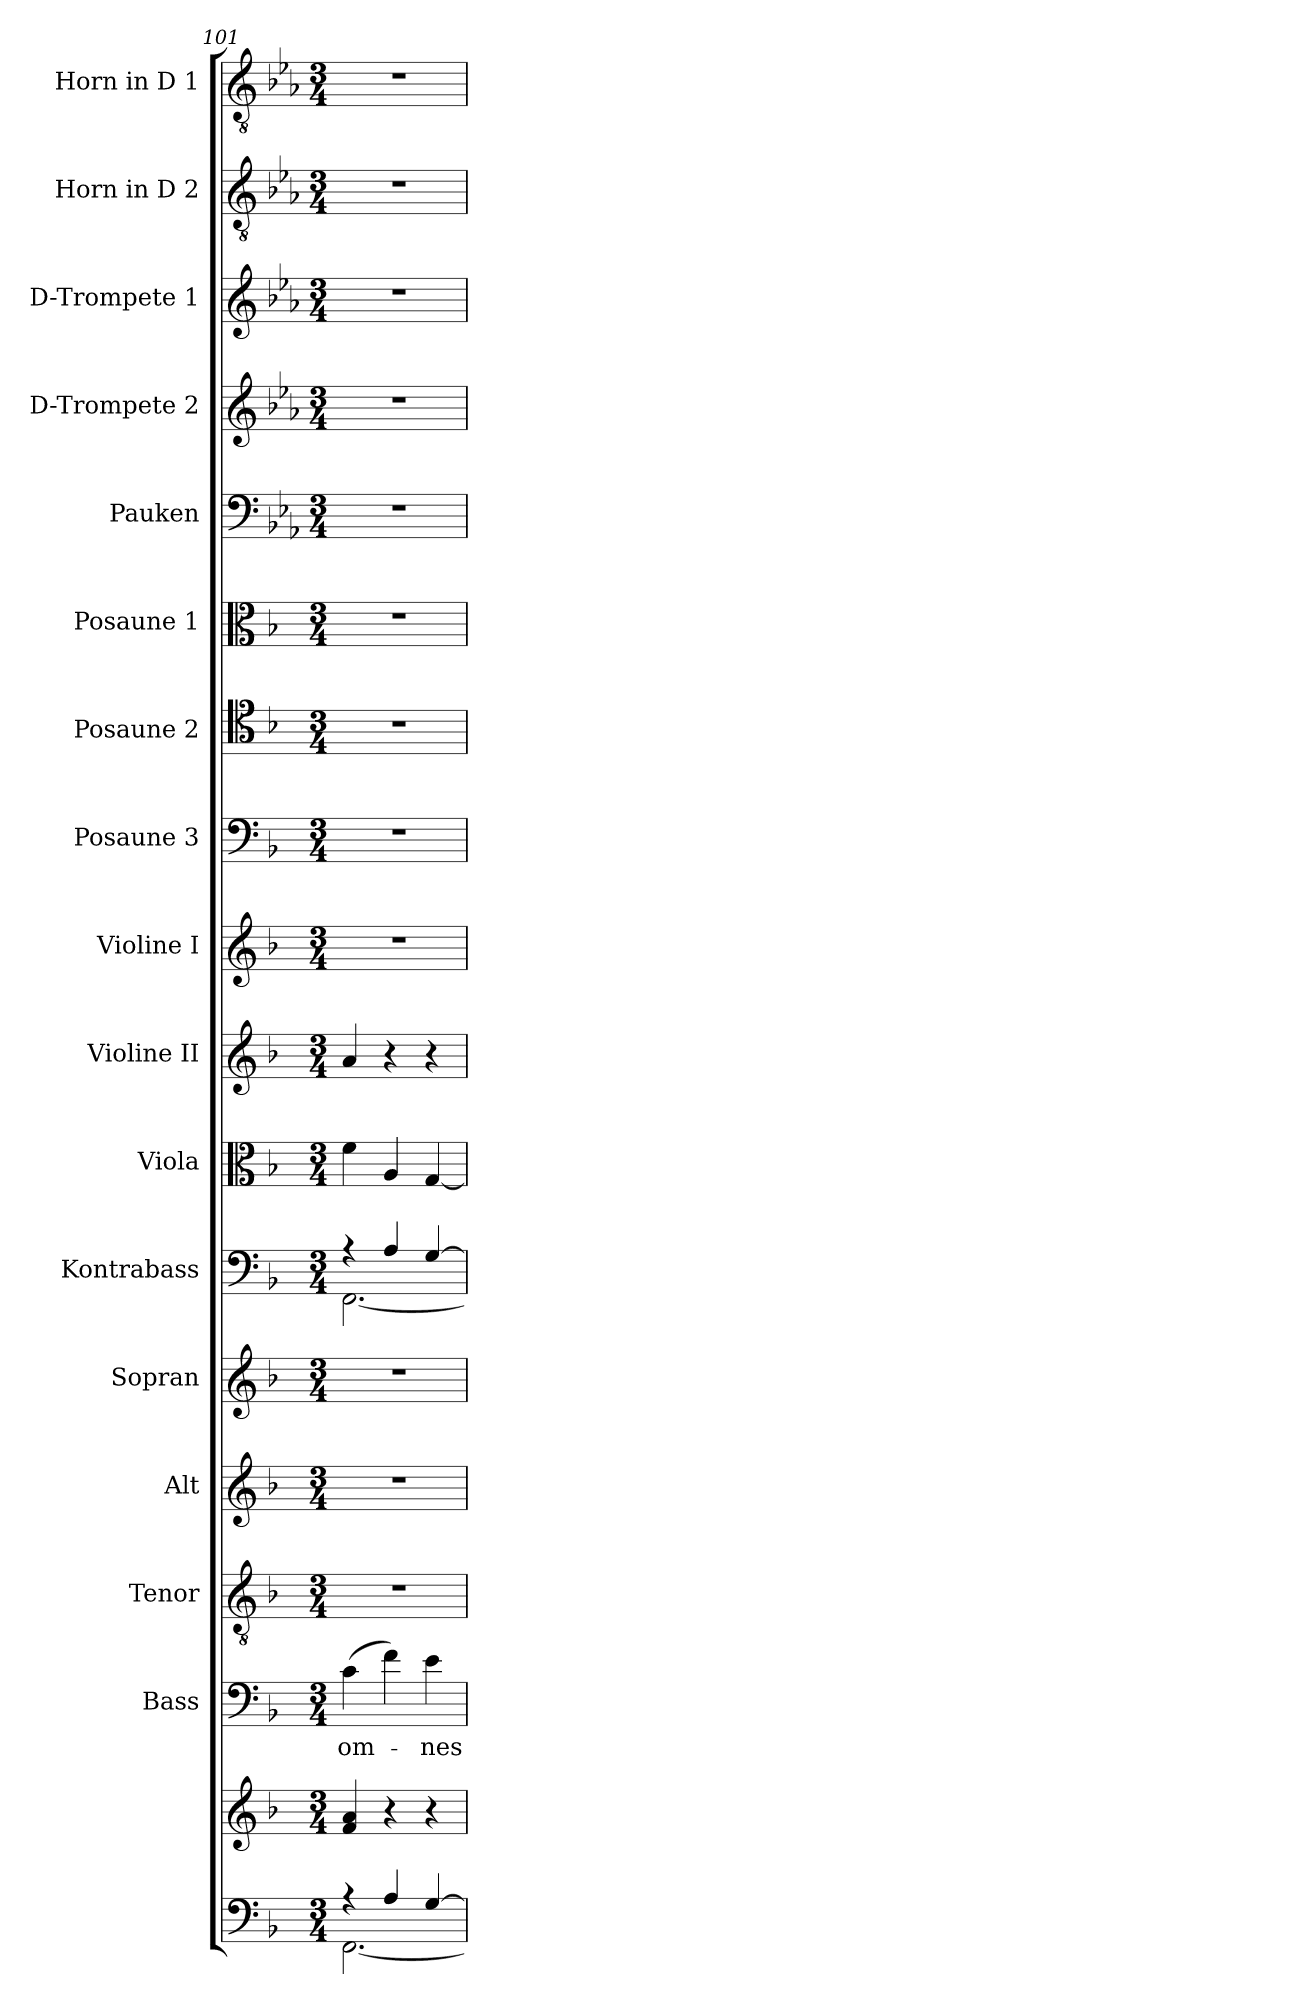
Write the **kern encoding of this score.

**kern	**kern	**kern	**text	**kern	**kern	**kern	**kern	**kern	**kern	**kern	**kern	**kern	**kern	**kern	**kern	**kern	**kern	**kern
*part17	*part17	*part16	*part16	*part15	*part14	*part13	*part12	*part11	*part10	*part9	*part8	*part7	*part6	*part5	*part4	*part3	*part2	*part1
*staff18	*staff17	*staff16	*staff16	*staff15	*staff14	*staff13	*staff12	*staff11	*staff10	*staff9	*staff8	*staff7	*staff6	*staff5	*staff4	*staff3	*staff2	*staff1
*	*	*I"Bass	*	*I"Tenor	*I"Alt	*I"Sopran	*I"Kontrabass	*I"Viola	*I"Violine II	*I"Violine I	*I"Posaune 3	*I"Posaune 2	*I"Posaune 1	*I"Pauken	*I"D-Trompete 2	*I"D-Trompete 1	*I"Horn in D 2	*I"Horn in D 1
*	*	*I'B.	*	*I'T.	*I'A.	*I'S.	*I'Kb.	*I'Vla.	*I'Vl. II	*I'Vl. I	*I'Pos. 3	*I'Pos. 2	*I'Pos. 1	*I'Pk.	*I'D Trp. 2	*I'D Trp. 1	*I'Hrn. 2	*I'Hrn. 1
*clefF4	*clefG2	*clefF4	*	*clefGv2	*clefG2	*clefG2	*clefF4	*clefC3	*clefG2	*clefG2	*clefF4	*clefC4	*clefC3	*clefF4	*clefG2	*clefG2	*clefGv2	*clefGv2
*	*	*	*	*	*	*	*ITrd7c12	*	*	*	*	*	*	*ITrd-1c-2	*ITrd-1c-2	*ITrd-1c-2	*ITrd-1c-2	*ITrd-1c-2
*k[b-]	*k[b-]	*k[b-]	*	*k[b-]	*k[b-]	*k[b-]	*k[b-]	*k[b-]	*k[b-]	*k[b-]	*k[b-]	*k[b-]	*k[b-]	*k[b-]	*k[b-]	*k[b-]	*k[b-]	*k[b-]
*F:	*F:	*F:	*	*F:	*F:	*F:	*F:	*F:	*F:	*F:	*F:	*F:	*F:	*F:	*F:	*F:	*F:	*F:
*M3/4	*M3/4	*M3/4	*	*M3/4	*M3/4	*M3/4	*M3/4	*M3/4	*M3/4	*M3/4	*M3/4	*M3/4	*M3/4	*M3/4	*M3/4	*M3/4	*M3/4	*M3/4
=101	=101	=101	=101	=101	=101	=101	=101	=101	=101	=101	=101	=101	=101	=101	=101	=101	=101	=101
*^	*	*	*	*	*	*	*	*	*	*	*	*	*	*	*	*	*	*
!	!	!	!	!LO:LY:b	!	!	!	!	!	!	!	!	!	!	!	!	!	!	!
*	*	*	*	*	*	*	*	*^	*	*	*	*	*	*	*	*	*	*	*
4rA	[<2.FF\	4f/ 4a/	(>4c\	om-	2.r	2.r	2.r	4rA	[<2.FFF\	4f\	4a/	2.r	2.r	2.r	2.r	2.r	2.r	2.r	2.r	2.r
4A/	.	4r	4f\)	.	.	.	.	4AA/	.	4A/	4r	.	.	.	.	.	.	.	.	.
!	!	!	!	!LO:LY:b	!	!	!	!	!	!	!	!	!	!	!	!	!	!	!	!
[>4G/	.	4r	4e\	-nes	.	.	.	[>4GG/	.	[4G/	4r	.	.	.	.	.	.	.	.	.
*v	*v	*	*	*	*	*	*	*v	*v	*	*	*	*	*	*	*	*	*	*	*
=	=	=	=	=	=	=	=	=	=	=	=	=	=	=	=	=	=	=
*-	*-	*-	*-	*-	*-	*-	*-	*-	*-	*-	*-	*-	*-	*-	*-	*-	*-	*-
